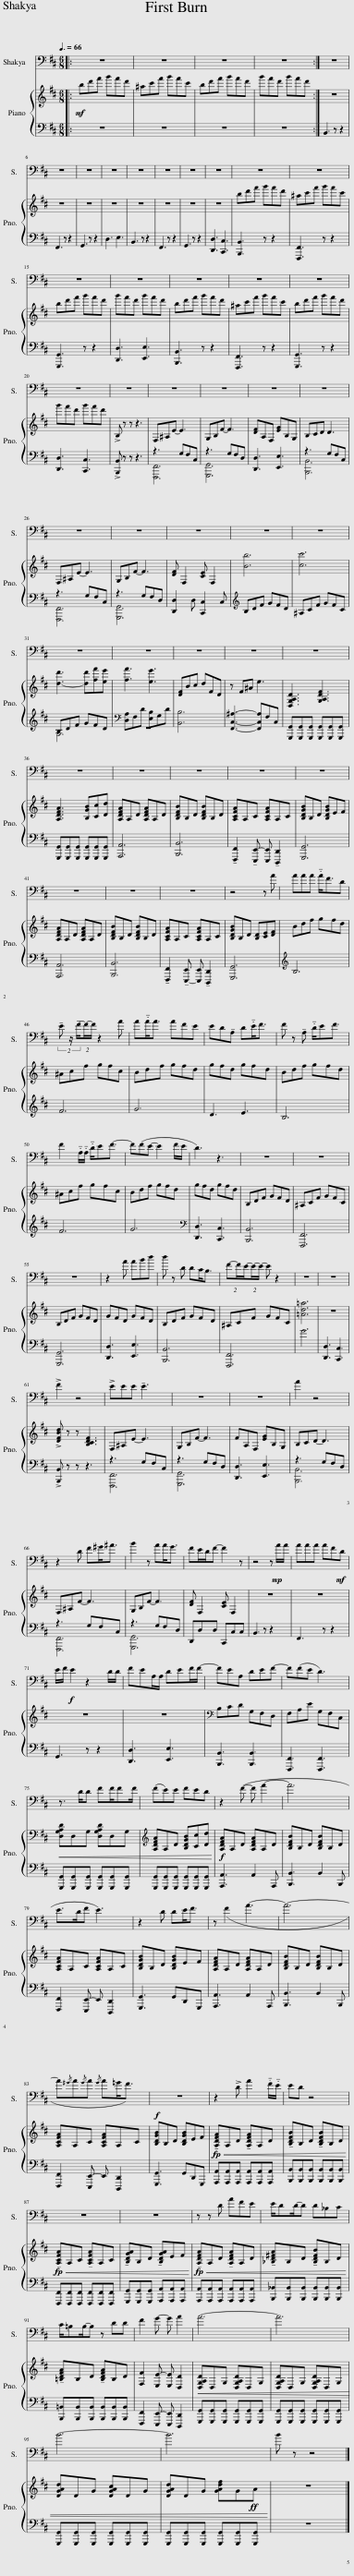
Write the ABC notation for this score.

X:1
%%score 1 { 2 | ( 3 4 ) }
L:1/8
Q:3/8=66
M:6/8
I:linebreak $
K:D
V:1 bass
V:2 treble
V:3 bass
V:4 bass
V:1
|: z6 | z6 | z6 | z6 :| z6 |$ %5
 z6 | z6 | z6 | z6 | z6 | %10
 z6 | z6 | z6 | z6 |$ z6 | %15
 z6 | z6 | z6 | z6 |$ z6 | %20
 z6 | z6 | z6 | z6 | z6 |$ %25
 z6 | z6 | z6 | z6 | z6 |$ %30
 z6 | z6 | z6 | z6 | z6 |$ %35
 z6 | z6 | z6 | z6 | z6 |$ %40
 z6 | z6 | z6 | z4 z A | AAA !tenuto!.A<FD |$ %45
 !tenuto!E z/ !tenuto!F/-F/-F/ z2 A | A!tenuto!.A<A AFE | ED!tenuto!A, D!tenuto!.E<F | F z !tenuto!A, !tenuto!.D/EF3/2 |$ F2 !tenuto!.A,/!tenuto!.A,/ !tenuto!.D/EF3/2- | %50
 F(FE- E2 F/E/ | D3) z3 | z6 | z6 |$ z6 | %55
 z2 A ABd | d z D DC<B, | F-F/E/-E/-E/- E z2 | z6 | z6 |$ %60
 !>!F2 z4 | !>!EEE !tenuto!E3 | z6 | z6 | A2 z4 |$ %65
 z2 D F^G<^A | B2 z AA<G | FE/D/F- F2 z | z4 z!mp! A/A/ | AAA AF!mf!D |$ %70
 E/F/!f! E2 z2 D/D/ | FEA,/A,/ DEF/F/- | FEA, DEF- | F(FE D3) |$ z3/2 D/D FF/FF/ | %75
 (FE)E FED | z2 (F- F A2- | A6 |$ E>DF E3) | z2 D DE<F | %80
 z (F2 A3- | A6- |$ A{/^G}A{/G}A{/G} A=G<F) |!f! z6 | z2 !>!D A2 !tenuto!.F/!tenuto!.E/ | %85
 ED z4 |$ z6 | z6 | z z D AFE | E/DD/-D D_B,C |$ %90
 C/=B,B,/-B, z DD | F2 G- G A2 | A6- | A6 |$ B6- | %95
 B6 | B z z4 |] %97
V:2
|:!mf! bd'f' g'f'd' | ^ac'f' g'f'c' | bd'f' g'f'd' | g'f'd' g'f'd' :| z6 |$ %5
 z6 | z6 | z6 | z6 | z6 | %10
 z6 | z6 | bd'f' g'f'd' | ^ac'f' g'f'c' |$ bd'f' g'f'd' | %15
 g'f'd' g'f'd' | bd'f' g'f'd' | ^ac'f' g'f'c' | bd'f' g'f'd' |$ g'f'd' g'f'd' | %20
 !>!B, z z z3 | F,^A,E- E3 | G,B,F- F3 | [DF]A,F, [EG]B,G, | B,CD D3 |$ %25
 F,^A,E- E3 | G,B,F- F3 | [DF] F,2 [CE] F,2 | [Bb]6 | [cc']6 |$ %30
 [d-d']3 [dd'][ff'][ee'] | [ff']3 [ee']3 | [DF]Bc dFD | z F^A e3 | [D,G,A,D]3 [G,A,DF]3 |$ %35
 [A,DFA]3 [B,GB][Cc][Dd] | [A,DFA]A,D [A,DFA]A,D | [B,DFB]B,D [B,DFB]B,D | [A,CFA]A,C [A,CFA]A,C | [B,DGB]B,D [B,DGB]EF |$ %40
 [A,DFA]A,D [A,DFA]A,D | [B,DFB]B,D [B,DFB]B,D | [A,CFA]A,C [A,CFA]A,C | [B,DGB]B,D [B,D][CE][DF] | Bdf gfd |$ %45
 ^Acf gfc | Bdf gfd | gfd gfd | Bdf gfd |$ ^Acf gfc | %50
 Bdf gfd | gfd gfd | B,DF GFD | ^A,CF GFC |$ B,DF GFD | %55
 GFD GFD | B,DF GFD | ^A,CF GFC | [=Ad=a]6 | z6 |$ %60
 !>![DFBd] z z [B,CDF]3 | F,^A,E- E3 | G,B,F- F3 | FA,F, [EG]B,G, | B,CD- D3 |$ %65
 F,^A,F- F3 | G,B,F- F3 | [DF] F,2 [CE] F,2 | z6 | z6 |$ %70
 z6 | z6 |[K:bass] B,CD G,F,D, | F,A,E G,F,C, |$!<(! [D,G,A,D]D,G, [D,G,A,D]D,G, | %75
[K:treble] [A,DFA]A,D [B,DGB][Cc][Dd]!<)! |!f! [A,DFA]A,D [A,DFA]A,D | [B,DFB]B,D [B,DFB]B,D |$ [A,CFA]A,C [A,CFA]A,C | [B,DGB]B,D [B,DGB]EF | %80
 [A,DFA]A,D [A,DFA]A,D | [B,DFB]B,D [B,DFB]B,D |$ [A,CFA]A,C [A,CFA]A,C | [B,DGB]B,D [B,DGB]EF |!<(! !tenuto![A,DFA]A,D !tenuto![A,DFA]A,D | %85
 !tenuto![B,DFB]B,D !tenuto![B,DFB]B,D!<)! |$!<(! !tenuto![A,CFA]A,C !tenuto![A,CFA]A,C | !tenuto![B,DGA]B,D !tenuto![B,DGA]EF!<)! |!<(! !tenuto![A,DFA]A,D !tenuto![A,DFA]A,D | !tenuto![_B,D^FA]B,D !tenuto![B,DFB]B,D!<)! |$ %90
 !tenuto![=B,DFA]B,D !tenuto![B,DFA]B,D | [F,F]2 [E,E-] [E,E] [D,D]2 |!<(! [D,G,A,D]D,G, [D,G,A,D]D,G, | [D,G,A,D]D,G, [D,G,A,D]D,G, |$ [DGAd]DG [DGAc]DG | %95
 [DGAd]DG [GAdf]G!ff!A!<)! | z6 |] %97
V:3
|: z6 | z6 | z6 | z6 :| B,,3 z z2 |$ %5
 F,,3 z z2 | G,,3 z z2 | D,3 E,3 | B,,3 z z2 | F,,3 z z2 | %10
 G,,3 z z2 | [D,,D,]3 [C,,C,]3 | [B,,,B,,]3 z z2 | [F,,,F,,]3 z z2 |$ [G,,,G,,]3 z z2 | %15
 [D,,D,]3 [E,,E,]3 | [B,,,B,,]3 z z2 | [F,,,F,,]3 z z2 | [G,,,G,,]3 z z2 |$ [D,,D,]3 [C,,C,]3 | %20
 !>![B,,,B,,] z z z3 | z3 G,F,C, | z3 G,F,D, | [D,,D,]3 [E,,E,]3 | z3 G,F,C, |$ %25
 z3 G,F,C, | z3 G,F,D, | [D,,D,]2 D, [C,,C,]2 C, |[K:treble] B,DF GFD | ^A,CF GFC |$ %30
 B,DF GFD |[K:bass] [D,A,]F,D [E,B,]G,D | [B,,B,]6 | [F,,C,^A,]3- [F,,C,A,]F,C, | [G,,,G,,][G,,,G,,][G,,,G,,] [G,,,G,,][G,,,G,,][G,,,G,,] |$ %35
 [G,,,G,,][G,,,G,,][G,,,G,,] [G,,,G,,][G,,,G,,][G,,,G,,] | [A,,,A,,]6 | [B,,,B,,]6 | !tenuto![F,,,F,,]2 !tenuto![E,,,E,,-] [E,,,E,,] !tenuto![D,,,D,,]2 | [G,,,G,,]6 |$ %40
 [A,,,A,,]6 | [B,,,B,,]6 | !tenuto![F,,,F,,]2 !tenuto![E,,,-E,,] [E,,,E,,] !tenuto![D,,,D,,]2 | [G,,,G,,]6 |[K:treble] B,6 |$ %45
 F6 | G6 | D3 E3 | B,6 |$ F6 | %50
 G6 |[K:bass] [D,,D,]3 [C,,C,]3 | [B,,,B,,]6 | [F,,,F,,]6 |$ [G,,,G,,]6 | %55
 [D,,D,]3 [E,,E,]3 | [B,,,B,,]6 | [F,,,F,,]6 | G6 | [D,,D,]3 [C,,C,]3 |$ %60
 !>![B,,,B,,] z z z3 | z3 G,F,C, | z3 G,F,D, | [D,,D,]3 [E,,E,]3 | z3 G,F,D, |$ %65
 z3 G,F,C, | z3 G,F,D, | D,,D,D, C,,C,C, | B,,3 z z2 | F,,3 z z2 |$ %70
 G,,3 z z2 | [D,,D,]3 [E,,E,]3 | [B,,,B,,]3 [B,,,B,,]3 | [F,,,F,,]3 [F,,,F,,]3 |$ [G,,,G,,][G,,,G,,][G,,,G,,] [G,,,G,,][G,,,G,,][G,,,G,,] | %75
 [G,,,G,,][G,,,G,,][G,,,G,,] [G,,,G,,][G,,,G,,][G,,,G,,] | [A,,,A,,]3 A,,2 A,,, | [B,,,B,,]3 B,,2 B,,, |$ [F,,,F,,]2 [E,,,E,,-] E,, [D,,,D,,]2 | [G,,,G,,]3 G,,D,,G,,, | %80
 [A,,,A,,]3 A,,2 A,,, | [B,,,B,,]3 B,,2 B,,, |$ [F,,,F,,]2 [E,,,E,,-] E,, [D,,,D,,]2 | [G,,,G,,]3 G,,D,,G,,, | [A,,,A,,][A,,,A,,][A,,,A,,] [A,,,A,,][A,,,A,,][A,,,A,,] | %85
 [B,,,B,,][B,,,B,,][B,,,B,,] [B,,,B,,][B,,,B,,][B,,,B,,] |$ [F,,,F,,][F,,,F,,][F,,,F,,] [F,,,F,,][F,,,F,,][F,,,F,,] | [G,,,G,,][G,,,G,,][G,,,G,,] [A,,,A,,][A,,,A,,][A,,,A,,] | [A,,,A,,][A,,,A,,][A,,,A,,] [A,,,A,,][A,,,A,,][A,,,A,,] | [B,,,_B,,][B,,,B,,][B,,,B,,] [B,,,B,,][B,,,B,,][B,,,B,,] |$ %90
 [B,,,=B,,][B,,,B,,][B,,,B,,] [B,,,B,,][B,,,B,,][B,,,B,,] | [F,,,F,,]2 [E,,,E,,-] [E,,,E,,] [D,,,D,,]2 | [G,,,G,,][G,,,G,,][G,,,G,,] [G,,,G,,][G,,,G,,][G,,,G,,] | [G,,,G,,][G,,,G,,][G,,,G,,] [G,,,G,,][G,,,G,,][G,,,G,,] |$ [G,,,G,,][G,,,G,,][G,,,G,,] [G,,,G,,][G,,,G,,][G,,,G,,] | %95
 [G,,,G,,][G,,,G,,][G,,,G,,] [G,,,G,,][G,,,G,,][G,,,G,,] | z6 |] %97
V:4
|: x6 | x6 | x6 | x6 :| x6 |$ %5
 x6 | x6 | x6 | x6 | x6 | %10
 x6 | x6 | x6 | x6 |$ x6 | %15
 x6 | x6 | x6 | x6 |$ x6 | %20
 x6 | [F,,,F,,]6 | [G,,,G,,]6 | x6 | [B,,,B,,]6 |$ %25
 [F,,,F,,]6 | [G,,,G,,]6 | x6 |[K:treble] x6 | x6 |$ %30
 G,6 |[K:bass] z6 | x6 | x6 | x6 |$ %35
 x6 | x6 | x6 | x6 | x6 |$ %40
 x6 | x6 | x6 | x6 |[K:treble] x6 |$ %45
 x6 | x6 | x6 | x6 |$ x6 | %50
 x6 |[K:bass] x6 | x6 | x6 |$ x6 | %55
 x6 | x6 | x6 | x6 | x6 |$ %60
 x6 | [F,,,F,,]6 | [G,,,G,,]6 | x6 | [B,,,B,,]6 |$ %65
 [F,,,F,,]6 | [G,,,G,,]6 | x6 | x6 | x6 |$ %70
 x6 | x6 | x6 | x6 |$ x6 | %75
 x6 | x6 | x6 |$ x6 | x6 | %80
 x6 | x6 |$ x6 | x6 | x6 | %85
 x6 |$ x6 | x6 | x6 | x6 |$ %90
 x6 | x6 | x6 | x6 |$ x6 | %95
 x6 | x6 |] %97
